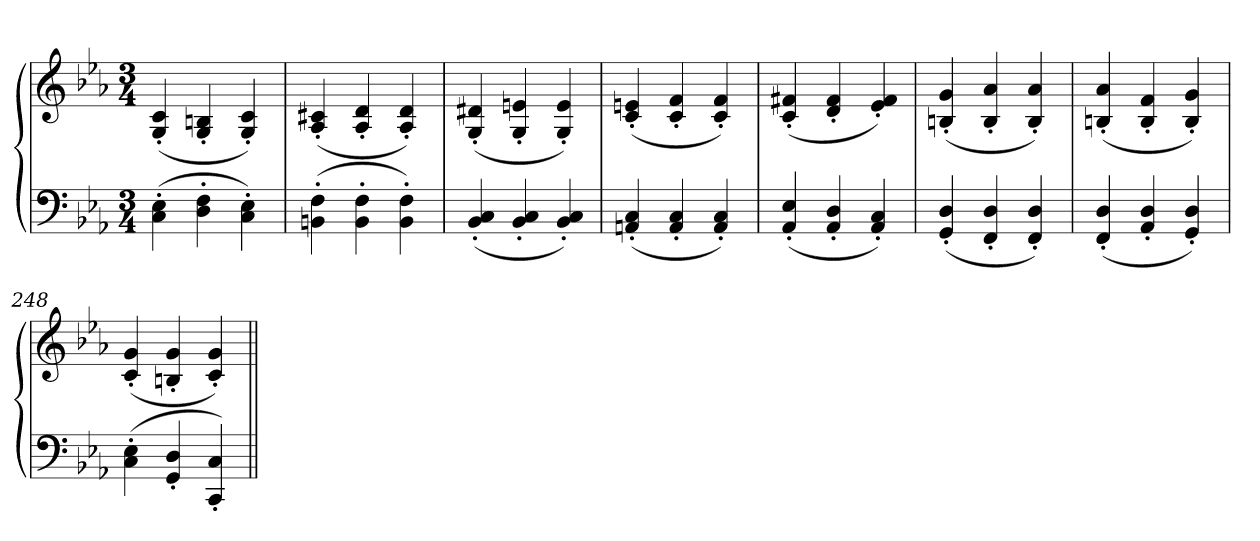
**kern	**kern
*part1	*part1
*staff2	*staff1
*clefF4	*clefG2
*k[b-e-a-]	*k[b-e-a-]
*c:	*c:
*M3/4	*M3/4
=	=
(4C' 4E-'	(4G' 4c'
4D' 4F'	4G' 4Bn'
4C' 4E-')	4G' 4c')
=242	=242
(4BBn' 4F'	(4A-' 4c#X'
4BB' 4F'	4A-' 4d'
4BB' 4F')	4A-' 4d')
=243	=243
(4BB-' 4C'	(4G' 4d#X'
4BB-' 4C'	4G' 4en'
4BB-' 4C')	4G' 4e')
=244	=244
(4AAn' 4C'	(4c' 4en'
4AA' 4C'	4c' 4f'
4AA' 4C')	4c' 4f')
=245	=245
(4AA-' 4E-'	(4c' 4f#X'
4AA-' 4D'	4d' 4f#'
4AA-' 4C')	4e-' 4f#')
=246	=246
(4GG' 4D'	(4Bn' 4g'
4FF' 4D'	4B' 4a-'
4FF' 4D')	4B' 4a-')
=247	=247
(4FF' 4D'	(4Bn' 4a-'
4AA-' 4D'	4B' 4f'
4GG' 4D')	4B' 4g')
=248	=248
(4C' 4E-'	(4c' 4g'
4GG' 4D'	4Bn' 4g'
4CC' 4C')	4c' 4g')
=||	=||
*-	*-
